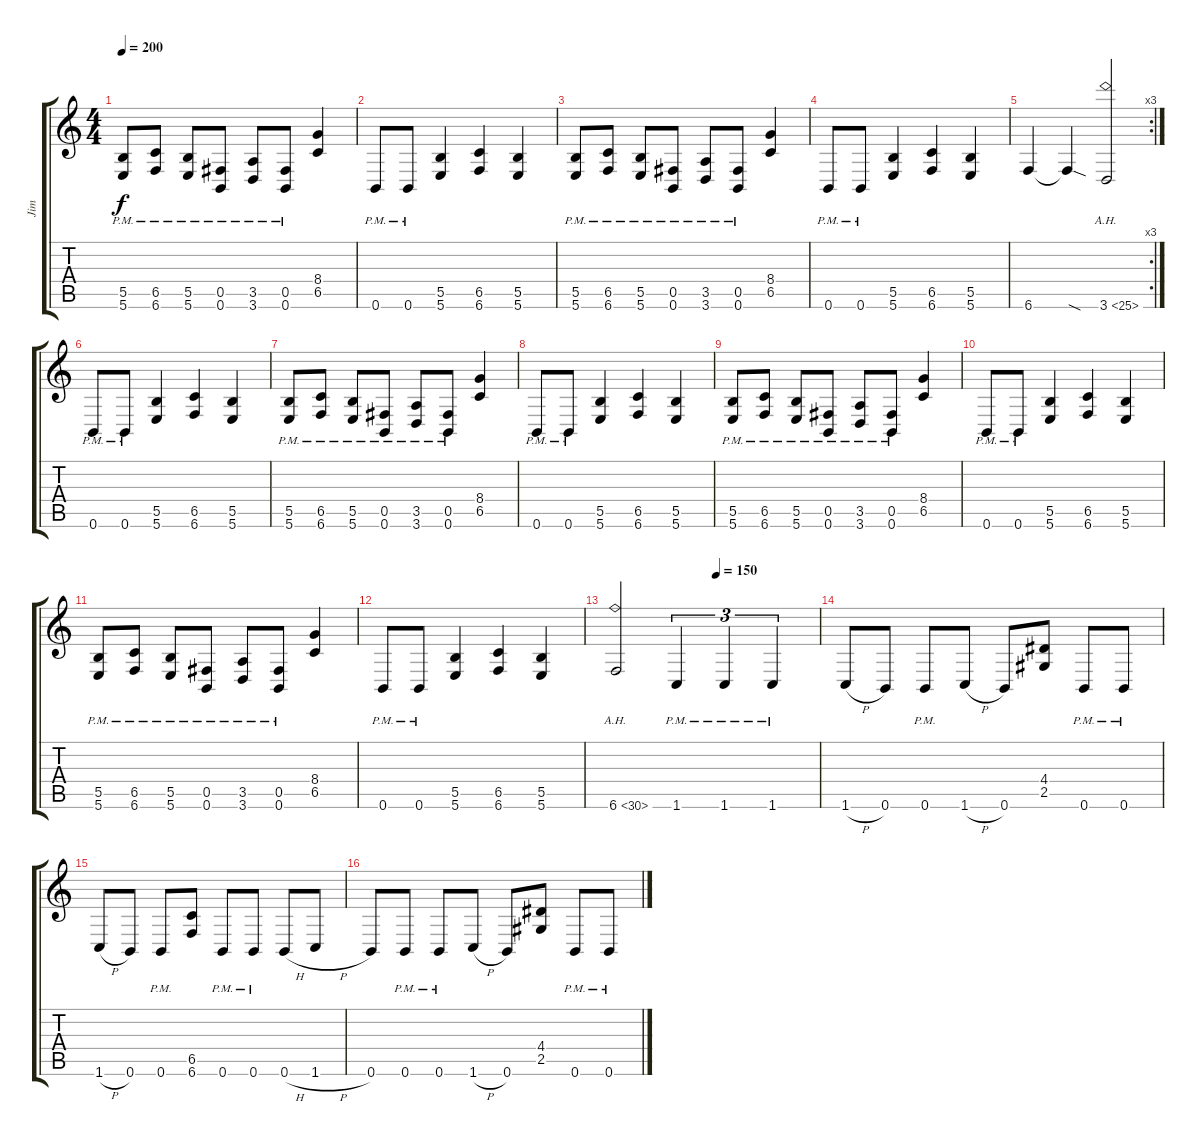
\track ("Jim" "Jim") {instrument distortionguitar}
\staff {score tabs}
\tuning (Db4 Ab3 E3 B2 Gb2 B1) {hide}
\ts (4 4)
\tempo 200
\clef g2
\ks c
(5.5{pm} 5.6{pm}).8{dy f} (6.5{pm} 6.6{pm}).8 (5.5{pm} 5.6{pm}).8 (0.5{pm} 0.6{pm}).8 (3.5{pm} 3.6{pm}).8 (0.5{pm} 0.6{pm}).8 (8.4 6.5).4 |
0.6{pm}.8 0.6{pm}.8 (5.5 5.6).4 (6.5 6.6).4 (5.5 5.6).4 |
(5.5{pm} 5.6{pm}).8 (6.5{pm} 6.6{pm}).8 (5.5{pm} 5.6{pm}).8 (0.5{pm} 0.6{pm}).8 (3.5{pm} 3.6{pm}).8 (0.5{pm} 0.6{pm}).8 (8.4 6.5).4 |
0.6{pm}.8 0.6{pm}.8 (5.5 5.6).4 (6.5 6.6).4 (5.5 5.6).4 |
\rc 3
6.6.4 6.6{sod t}.4 3.6{ah 22}.2 |
0.6{pm}.8 0.6{pm}.8 (5.5 5.6).4 (6.5 6.6).4 (5.5 5.6).4 |
(5.5{pm} 5.6{pm}).8 (6.5{pm} 6.6{pm}).8 (5.5{pm} 5.6{pm}).8 (0.5{pm} 0.6{pm}).8 (3.5{pm} 3.6{pm}).8 (0.5{pm} 0.6{pm}).8 (8.4 6.5).4 |
0.6{pm}.8 0.6{pm}.8 (5.5 5.6).4 (6.5 6.6).4 (5.5 5.6).4 |
(5.5{pm} 5.6{pm}).8 (6.5{pm} 6.6{pm}).8 (5.5{pm} 5.6{pm}).8 (0.5{pm} 0.6{pm}).8 (3.5{pm} 3.6{pm}).8 (0.5{pm} 0.6{pm}).8 (8.4 6.5).4 |
0.6{pm}.8 0.6{pm}.8 (5.5 5.6).4 (6.5 6.6).4 (5.5 5.6).4 |
(5.5{pm} 5.6{pm}).8 (6.5{pm} 6.6{pm}).8 (5.5{pm} 5.6{pm}).8 (0.5{pm} 0.6{pm}).8 (3.5{pm} 3.6{pm}).8 (0.5{pm} 0.6{pm}).8 (8.4 6.5).4 |
0.6{pm}.8 0.6{pm}.8 (5.5 5.6).4 (6.5 6.6).4 (5.5 5.6).4 |
\tempo (150 0.5)
6.6{ah 24}.2 1.6{pm}.4{tu (3 2)} 1.6{pm}.4{tu (3 2)} 1.6{pm}.4{tu (3 2)} |
1.6{h}.8 0.6.8 0.6{pm}.8 1.6{h}.8 0.6.8 (4.4 2.5).8 0.6{pm}.8 0.6{pm}.8 |
1.6{h}.8 0.6.8 0.6{pm}.8 (6.5 6.6).8 0.6{pm}.8 0.6{pm}.8 0.6{h}.8 1.6{h}.8 |
0.6.8 0.6{pm}.8 0.6{pm}.8 1.6{h}.8 0.6.8 (4.4 2.5).8 0.6{pm}.8 0.6{pm}.8
